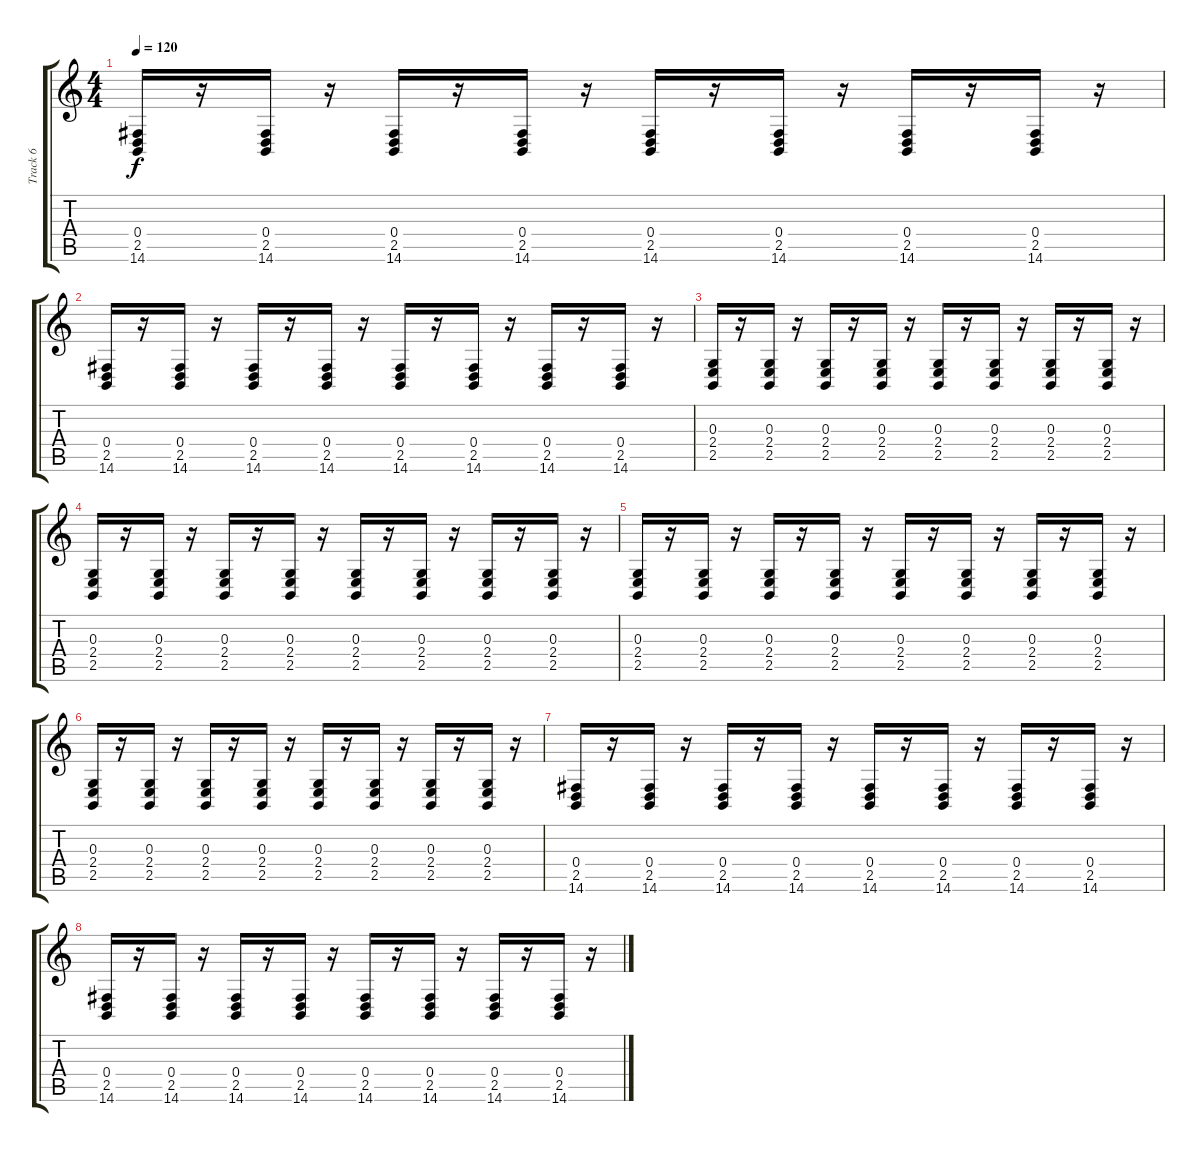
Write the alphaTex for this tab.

\track ("Track 6" "Track 6") {instrument stringensemble1}
\staff {score tabs}
\tuning (E4 B3 G3 D3 A2 E2) {hide}
\ts (4 4)
\tempo 120
\clef g2
\ks c
(0.4 2.5 14.6).16{dy f} r.16 (0.4 2.5 14.6).16 r.16 (0.4 2.5 14.6).16 r.16 (0.4 2.5 14.6).16 r.16 (0.4 2.5 14.6).16 r.16 (0.4 2.5 14.6).16 r.16 (0.4 2.5 14.6).16 r.16 (0.4 2.5 14.6).16 r.16 |
(0.4 2.5 14.6).16 r.16 (0.4 2.5 14.6).16 r.16 (0.4 2.5 14.6).16 r.16 (0.4 2.5 14.6).16 r.16 (0.4 2.5 14.6).16 r.16 (0.4 2.5 14.6).16 r.16 (0.4 2.5 14.6).16 r.16 (0.4 2.5 14.6).16 r.16 |
(0.3 2.4 2.5).16 r.16 (0.3 2.4 2.5).16 r.16 (0.3 2.4 2.5).16 r.16 (0.3 2.4 2.5).16 r.16 (0.3 2.4 2.5).16 r.16 (0.3 2.4 2.5).16 r.16 (0.3 2.4 2.5).16 r.16 (0.3 2.4 2.5).16 r.16 |
(0.3 2.4 2.5).16 r.16 (0.3 2.4 2.5).16 r.16 (0.3 2.4 2.5).16 r.16 (0.3 2.4 2.5).16 r.16 (0.3 2.4 2.5).16 r.16 (0.3 2.4 2.5).16 r.16 (0.3 2.4 2.5).16 r.16 (0.3 2.4 2.5).16 r.16 |
(0.3 2.4 2.5).16 r.16 (0.3 2.4 2.5).16 r.16 (0.3 2.4 2.5).16 r.16 (0.3 2.4 2.5).16 r.16 (0.3 2.4 2.5).16 r.16 (0.3 2.4 2.5).16 r.16 (0.3 2.4 2.5).16 r.16 (0.3 2.4 2.5).16 r.16 |
(0.3 2.4 2.5).16 r.16 (0.3 2.4 2.5).16 r.16 (0.3 2.4 2.5).16 r.16 (0.3 2.4 2.5).16 r.16 (0.3 2.4 2.5).16 r.16 (0.3 2.4 2.5).16 r.16 (0.3 2.4 2.5).16 r.16 (0.3 2.4 2.5).16 r.16 |
(0.4 2.5 14.6).16 r.16 (0.4 2.5 14.6).16 r.16 (0.4 2.5 14.6).16 r.16 (0.4 2.5 14.6).16 r.16 (0.4 2.5 14.6).16 r.16 (0.4 2.5 14.6).16 r.16 (0.4 2.5 14.6).16 r.16 (0.4 2.5 14.6).16 r.16 |
(0.4 2.5 14.6).16 r.16 (0.4 2.5 14.6).16 r.16 (0.4 2.5 14.6).16 r.16 (0.4 2.5 14.6).16 r.16 (0.4 2.5 14.6).16 r.16 (0.4 2.5 14.6).16 r.16 (0.4 2.5 14.6).16 r.16 (0.4 2.5 14.6).16 r.16
